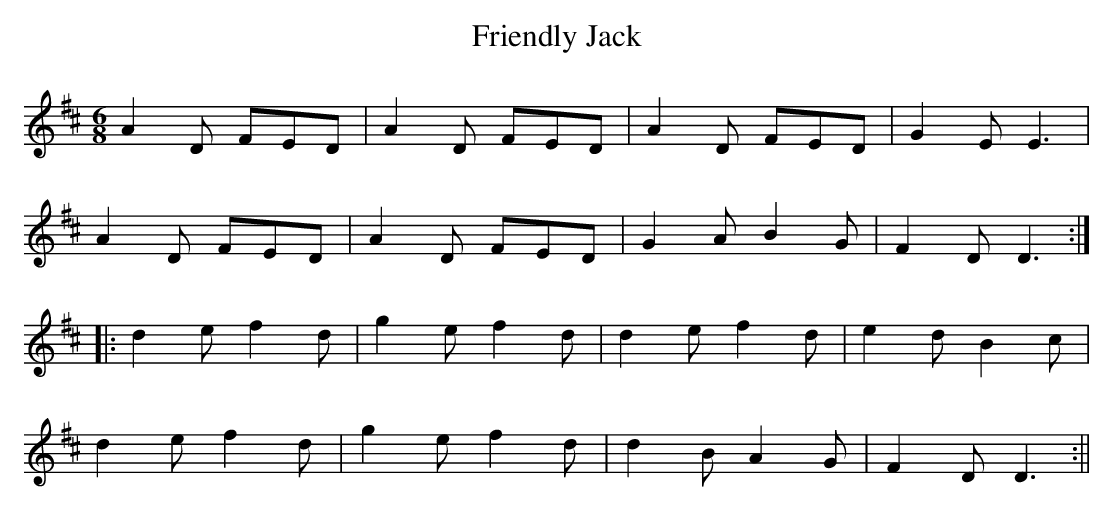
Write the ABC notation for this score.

X:1
T:Friendly Jack
M:6/8
L:1/8
K:D
A2D FED | A2D FED | A2D FED | G2E E3 |
A2D FED | A2D FED | G2A B2G | F2D D3 :|
|: d2e f2d | g2e f2d | d2e f2d | e2d B2c |
d2e f2d | g2e f2d | d2B A2G | F2 D D3 :||
